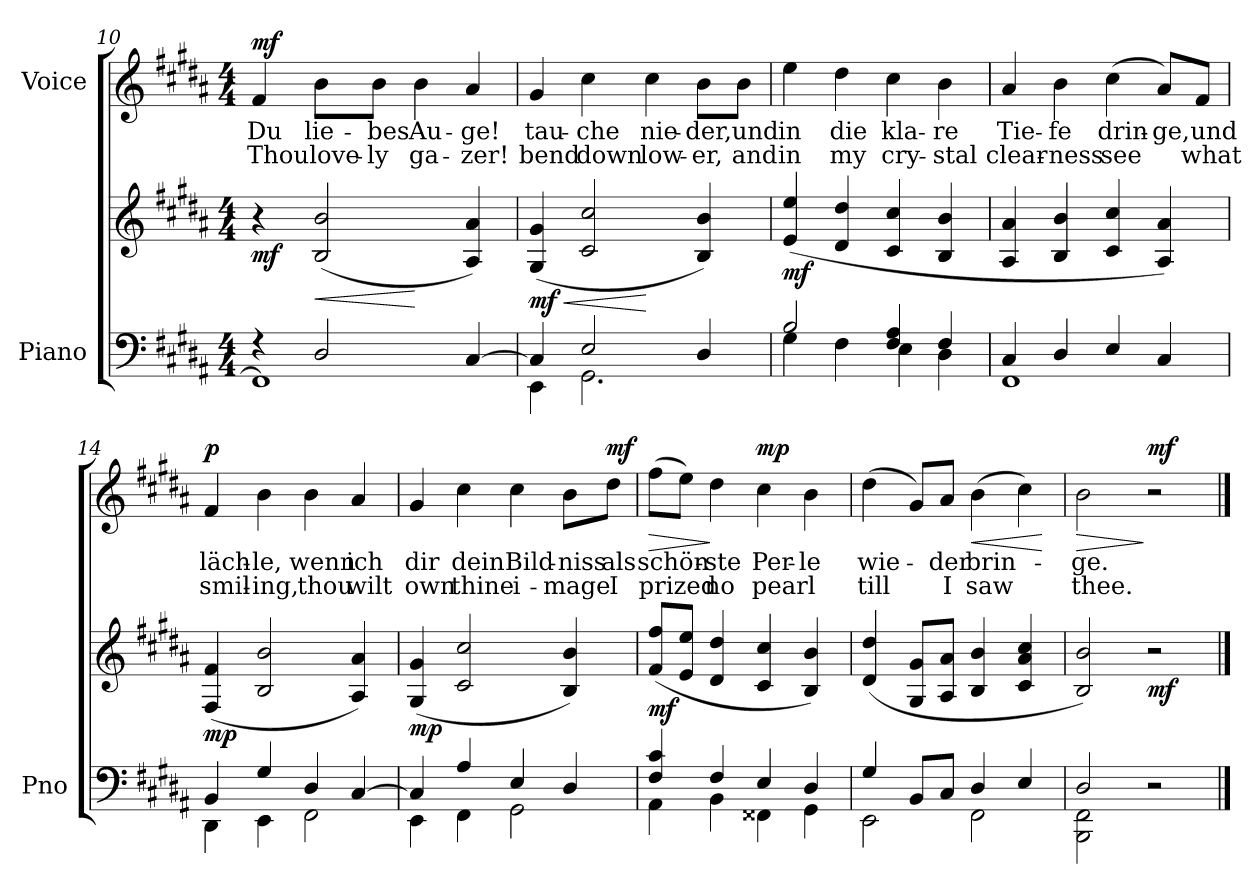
**kern	**kern	**dynam	**kern	**text	**text	**dynam
*part2	*part2	*part2	*part1	*part1	*part1	*part1
*staff3	*staff2	*staff2/3	*staff1	*staff1	*staff1	*staff1
*I"Piano	*	*	*I"Voice	*	*	*
*I'Pno	*	*	*	*	*	*
*clefF4	*clefG2	*	*clefG2	*	*	*
*k[f#c#g#d#a#]	*k[f#c#g#d#a#]	*	*k[f#c#g#d#a#]	*	*	*
*M4/4	*M4/4	*	*M4/4	*	*	*
=10	=10	=10	=10	=10	=10	=10
*^	*^	*	*	*	*	*
!	!	!	!	!LO:DY:b	!	!LO:LY:b	!LO:LY:b	!LO:DY:a
4r	1FF#]	4r	2ryy	mf	4f#/	Du	Thou	mf
!	!	!	!	!LO:HP:b	!	!LO:LY:b	!LO:LY:b	!
2D#/	.	(>2B/ 2b/	.	<	8b\L	lie-	love-	.
!	!	!	!	!	!	!LO:LY:b	!LO:LY:b	!
.	.	.	.	.	8b\J	-bes	-ly	.
!	!	!	!	!	!	!LO:LY:b	!LO:LY:b	!
.	.	.	2ryy	[	4b\	Au-	ga-	.
!	!	!	!	!	!	!LO:LY:b	!LO:LY:b	!
[4C#/	.	4A#/ 4a#/)	.	.	4a#/	-ge!	-zer!	.
=11	=11	=11	=11	=11	=11	=11	=11	=11
!	!	!	!	!LO:HP:b	!	!LO:LY:b	!LO:LY:b	!
!	!	!	!	!LO:DY:n=1:b	!	!	!	!
4C#/]	4EE\	(>4G#/ 4g#/	2ryy	< mf	4g#/	tau-	bend	.
!	!	!	!	!	!	!LO:LY:b	!LO:LY:b	!
2E/	2.GG#\	2c#/ 2cc#/	.	.	4cc#\	-che	down	.
!	!	!	!	!	!	!LO:LY:b	!LO:LY:b	!
.	.	.	2ryy	[	4cc#\	nie-	low-	.
!	!	!	!	!	!	!LO:LY:b	!LO:LY:b	!
4D#/	.	4B/ 4b/)	.	.	8b\L	-der,	-er,	.
!	!	!	!	!	!	!LO:LY:b	!LO:LY:b	!
.	.	.	.	.	8b\J	und	and	.
*	*	*v	*v	*	*	*	*	*
=12	=12	=12	=12	=12	=12	=12	=12
!	!	!	!LO:DY:b	!	!LO:LY:b	!LO:LY:b	!
2B/	4G#\	(>4e/ 4ee/	mf	4ee\	in	in	.
!	!	!	!	!	!LO:LY:b	!LO:LY:b	!
.	4F#\	4d#/ 4dd#/	.	4dd#\	die	my	.
!	!	!	!	!	!LO:LY:b	!LO:LY:b	!
4F#/ 4A#/	4E\	4c#/ 4cc#/	.	4cc#\	kla-	cry-	.
!	!	!	!	!	!LO:LY:b	!LO:LY:b	!
4F#/	4D#\	4B/ 4b/	.	4b\	-re	-stal	.
=13	=13	=13	=13	=13	=13	=13	=13
!	!	!	!	!	!LO:LY:b	!LO:LY:b	!
4C#/	1FF#	4A#/ 4a#/	.	4a#/	Tie-	clear-	.
!	!	!	!	!	!LO:LY:b	!LO:LY:b	!
4D#/	.	4B/ 4b/	.	4b\	-fe	-ness	.
!	!	!	!	!	!LO:LY:b	!LO:LY:b	!
4E/	.	4c#/ 4cc#/	.	(>4cc#\	drin-	see	.
!	!	!	!	!	!LO:LY:b	!	!
4C#/	.	4A#/ 4a#/)	.	8a#/L)	-ge,	.	.
!	!	!	!	!	!LO:LY:b	!LO:LY:b	!
.	.	.	.	8f#/J	und	what	.
!!LO:PB:g=z
=14	=14	=14	=14	=14	=14	=14	=14
*	*	*^	*	*	*	*	*
!	!	!	!	!LO:DY:b	!	!LO:LY:b	!LO:LY:b	!LO:DY:a
4BB/	4DD#\	(>4F#/ 4f#/	2ryy	mp	4f#/	läch-	smil-	p
!	!	!	!	!	!	!LO:LY:b	!LO:LY:b	!
4G#/	4EE\	2B/ 2b/	.	.	4b\	-le,	-ing,	.
!	!	!	!	!	!	!LO:LY:b	!LO:LY:b	!
4D#/	2FF#\	.	2ryy	.	4b\	wenn	thou	.
!	!	!	!	!	!	!LO:LY:b	!LO:LY:b	!
[4C#/	.	4A#/ 4a#/)	.	.	4a#/	ich	wilt	.
=15	=15	=15	=15	=15	=15	=15	=15	=15
!	!	!	!	!LO:DY:b	!	!LO:LY:b	!LO:LY:b	!
4C#/]	4EE\	(>4G#/ 4g#/	2ryy	mp	4g#/	dir	own	.
!	!	!	!	!	!	!LO:LY:b	!LO:LY:b	!
4A#/	4FF#\	2c#/ 2cc#/	.	.	4cc#\	dein	thine	.
!	!	!	!	!	!	!LO:LY:b	!LO:LY:b	!
4E/	2GG#\	.	2ryy	.	4cc#\	Bild-	i-	.
!	!	!	!	!	!	!LO:LY:b	!LO:LY:b	!
4D#/	.	4B/ 4b/)	.	.	8b\L	-niss	-mage	.
!	!	!	!	!	!	!LO:LY:b	!LO:LY:b	!LO:DY:a
.	.	.	.	.	8dd#\J	als	I	mf
*	*	*v	*v	*	*	*	*	*
=16	=16	=16	=16	=16	=16	=16	=16
!	!	!	!LO:DY:b	!	!LO:LY:b	!LO:LY:b	!LO:HP:b
4F#/ 4c#/	4AA#\	(>8f#/ 8ff#/L	mf	(>8ff#\L	schön-	prized	>
.	.	8e/ 8ee/J	.	8ee\J)	.	.	.
!	!	!	!	!	!LO:LY:b	!LO:LY:b	!
4F#/	4BB\	4d#/ 4dd#/	.	4dd#\	ste	no	]
!	!	!	!	!	!LO:LY:b	!LO:LY:b	!LO:DY:a
4E/	4FF##X\	4c#/ 4cc#/	.	4cc#\	Per-	pearl	mp
!	!	!	!	!	!LO:LY:b	!	!
4D#/	4GG#\	4B/ 4b/)	.	4b\	-le	.	.
=17	=17	=17	=17	=17	=17	=17	=17
!	!	!	!	!	!LO:LY:b	!LO:LY:b	!
4G#/	2EE\	(>4d#/ 4dd#/	.	(>4dd#\	wie-	till	.
8BB/L	.	8G#/ 8g#/L	.	8g#/L)	.	.	.
!	!	!	!	!	!LO:LY:b	!LO:LY:b	!
8C#/J	.	8A#/ 8a#/J	.	8a#/J	-der	I	.
!	!	!	!	!	!LO:LY:b	!LO:LY:b	!LO:HP:b
4D#/	2FF#\	4B/ 4b/	.	(>4b\	brin-	saw	<
4E/	.	4c#/ 4a#/ 4cc#/	.	4cc#\)	.	.	.
*v	*v	*	*	*	*	*	*
.	.	.	.	.	.	[
=18	=18	=18	=18	=18	=18	=18
*^	*	*	*	*	*	*
!	!	!	!	!	!LO:LY:b	!LO:LY:b	!LO:HP:b
2D#/	2BBB\ 2FF#\	2B/ 2b/)	.	2b\	-ge.	thee.	>
!	!	!	!LO:DY:b	!	!	!	!LO:DY:n=1:b
2r	2ryy	2r	mf	2r	.	.	] mf
*v	*v	*	*	*	*	*	*
==	==	==	==	==	==	==
*-	*-	*-	*-	*-	*-	*-
